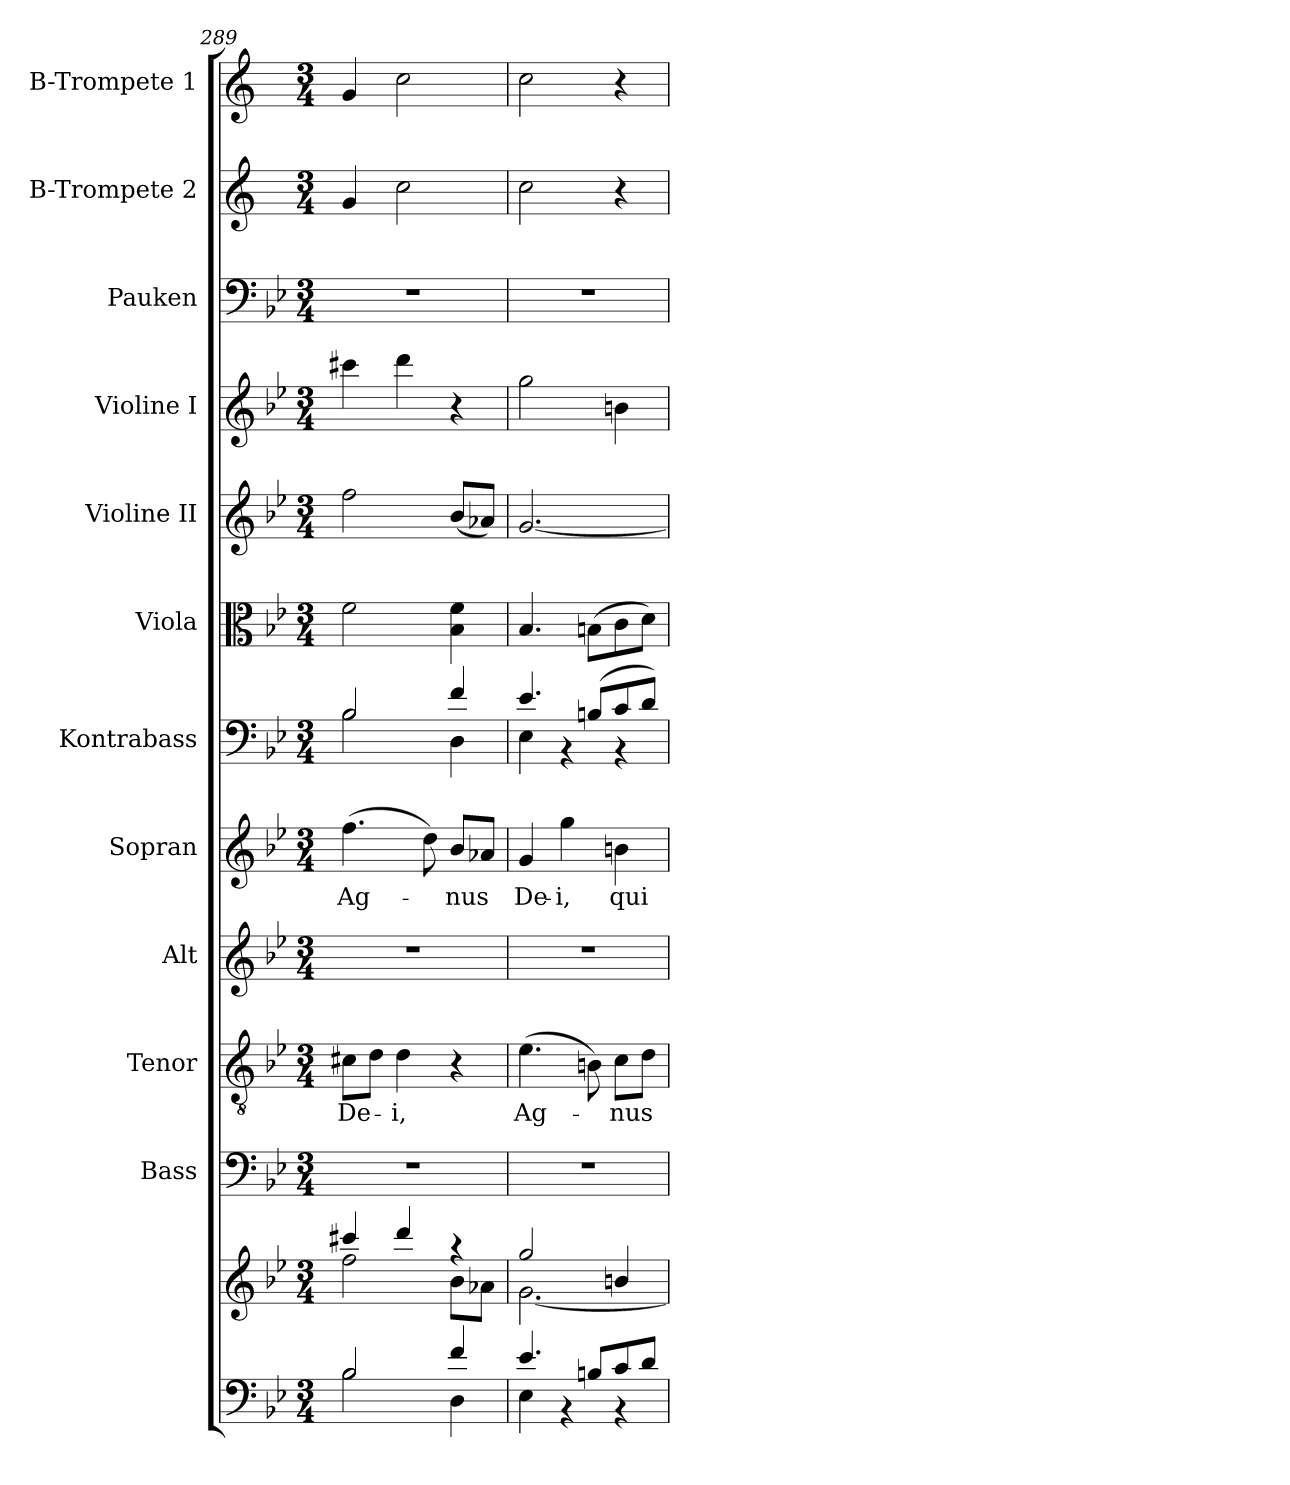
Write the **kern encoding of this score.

**kern	**kern	**kern	**kern	**text	**kern	**kern	**text	**kern	**kern	**kern	**kern	**kern	**kern	**kern
*part12	*part12	*part11	*part10	*part10	*part9	*part8	*part8	*part7	*part6	*part5	*part4	*part3	*part2	*part1
*staff13	*staff12	*staff11	*staff10	*staff10	*staff9	*staff8	*staff8	*staff7	*staff6	*staff5	*staff4	*staff3	*staff2	*staff1
*	*	*I"Bass	*I"Tenor	*	*I"Alt	*I"Sopran	*	*I"Kontrabass	*I"Viola	*I"Violine II	*I"Violine I	*I"Pauken	*I"B-Trompete 2	*I"B-Trompete 1
*	*	*I'B.	*I'T.	*	*I'A.	*I'S.	*	*I'Kb.	*I'Vla.	*I'Vl. II	*I'Vl. I	*I'Pk.	*I'B Trp. 2	*I'B Trp. 1
*clefF4	*clefG2	*clefF4	*clefGv2	*	*clefG2	*clefG2	*	*clefF4	*clefC3	*clefG2	*clefG2	*clefF4	*clefG2	*clefG2
*	*	*	*	*	*	*	*	*ITrd7c12	*	*	*	*	*ITrd1c2	*ITrd1c2
*k[b-e-]	*k[b-e-]	*k[b-e-]	*k[b-e-]	*	*k[b-e-]	*k[b-e-]	*	*k[b-e-]	*k[b-e-]	*k[b-e-]	*k[b-e-]	*k[b-e-]	*k[b-e-]	*k[b-e-]
*B-:	*B-:	*B-:	*B-:	*	*B-:	*B-:	*	*B-:	*B-:	*B-:	*B-:	*B-:	*B-:	*B-:
*M3/4	*M3/4	*M3/4	*M3/4	*	*M3/4	*M3/4	*	*M3/4	*M3/4	*M3/4	*M3/4	*M3/4	*M3/4	*M3/4
=289	=289	=289	=289	=289	=289	=289	=289	=289	=289	=289	=289	=289	=289	=289
*^	*^	*	*	*	*	*	*	*	*	*	*	*	*	*
!	!	!	!	!	!	!LO:LY:b	!	!	!LO:LY:b	!	!	!	!	!	!	!
*	*	*	*	*	*	*	*	*	*	*^	*	*	*	*	*	*
2B-/	2B-\	4ccc#X/	2ff\	2.r	8c#X\L	De-	2.r	(>4.ff\	Ag-	2BB-/	2BB-\	2f\	2ff\	4ccc#X\	2.r	4f/	4f/
.	.	.	.	.	8d\J	.	.	.	.	.	.	.	.	.	.	.	.
!	!	!	!	!	!	!LO:LY:b	!	!	!	!	!	!	!	!	!	!	!
.	.	4ddd/	.	.	4d\	-i,	.	.	.	.	.	.	.	4ddd\	.	2b-\	2b-\
.	.	.	.	.	.	.	.	8dd\)	.	.	.	.	.	.	.	.	.
!	!	!	!	!	!	!	!	!	!LO:LY:b	!	!	!	!	!	!	!	!
4f/	4D\	4raa	8b-\L	.	4r	.	.	8b-/L	-nus	4F/	4DD\	4B-\ 4f\	(<8b-/L	4r	.	.	.
.	.	.	8a-X\J	.	.	.	.	8a-X/J	.	.	.	.	8a-X/J)	.	.	.	.
!!LO:PB:g=z
=290	=290	=290	=290	=290	=290	=290	=290	=290	=290	=290	=290	=290	=290	=290	=290	=290	=290
!	!	!	!	!	!	!LO:LY:b	!	!	!LO:LY:b	!	!	!	!	!	!	!	!
4.e-/	4E-\	2gg/	[<2.g\	2.r	(>4.e-\	Ag-	2.r	4g/	De-	4.E-/	4EE-\	4.B-/	[2.g/	2gg\	2.r	2b-\	2b-\
!	!	!	!	!	!	!	!	!	!LO:LY:b	!	!	!	!	!	!	!	!
.	4r	.	.	.	.	.	.	4gg\	-i,	.	4r	.	.	.	.	.	.
8Bn/L	.	.	.	.	8Bn\)	.	.	.	.	(>8BBn/L	.	(>8Bn\L	.	.	.	.	.
!	!	!	!	!	!	!LO:LY:b	!	!	!LO:LY:b	!	!	!	!	!	!	!	!
8c/	4r	4bn/	.	.	8c\L	-nus	.	4bn\	qui	8C/	4r	8c\	.	4bn\	.	4r	4r
8d/J	.	.	.	.	8d\J	.	.	.	.	8D/J)	.	8d\J)	.	.	.	.	.
*v	*v	*	*	*	*	*	*	*	*	*v	*v	*	*	*	*	*	*
*	*v	*v	*	*	*	*	*	*	*	*	*	*	*	*	*
=	=	=	=	=	=	=	=	=	=	=	=	=	=	=
*-	*-	*-	*-	*-	*-	*-	*-	*-	*-	*-	*-	*-	*-	*-
